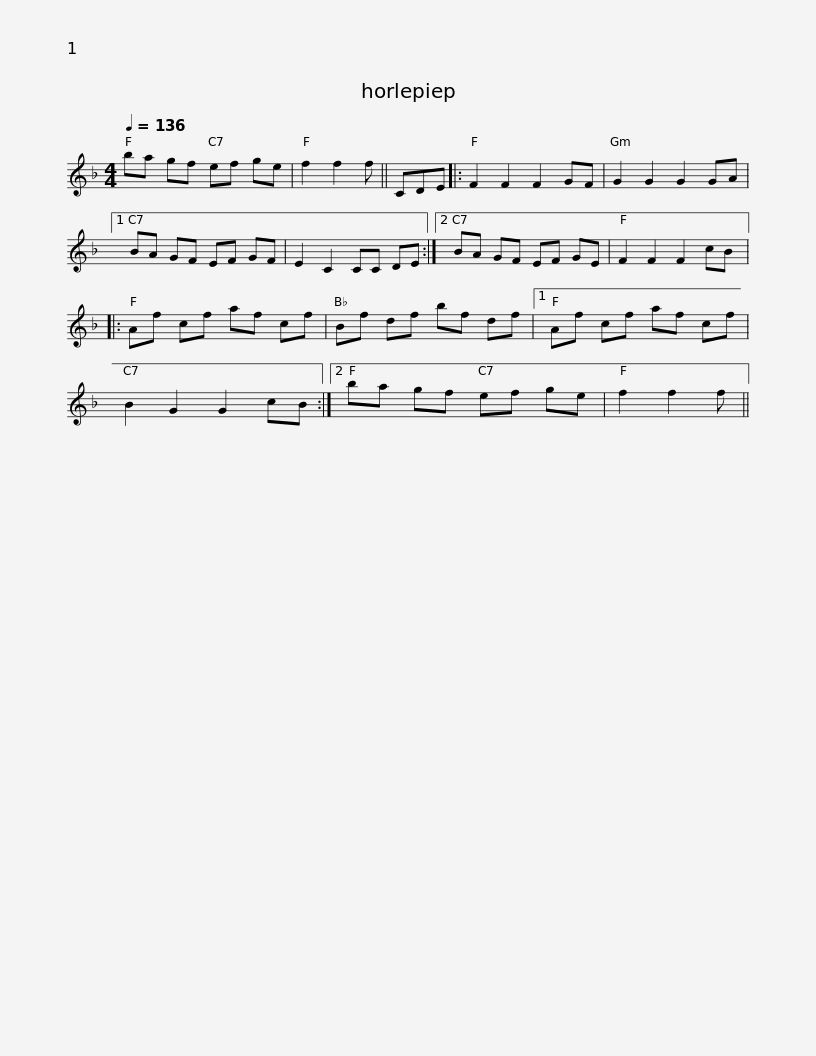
X:1
L:1/8
Q:1/4=136
M:4/4
I:linebreak $
K:F
V:1 treble
V:1
 ba gf ef ge | f2 f2 f || CDE |: F2 F2 F2 GF | G2 G2 G2 GA |1 %5
 BA GF EF GF | E2 C2 CC DE :|2$ BA GF EF GE | F2 F2 F2 cB |: Af cf af cf | %10
 Bf df bf df |1 Af cf af cf | B2 G2 G2 cB :|2$ ba gf ef ge | f2 f2 f || %15
